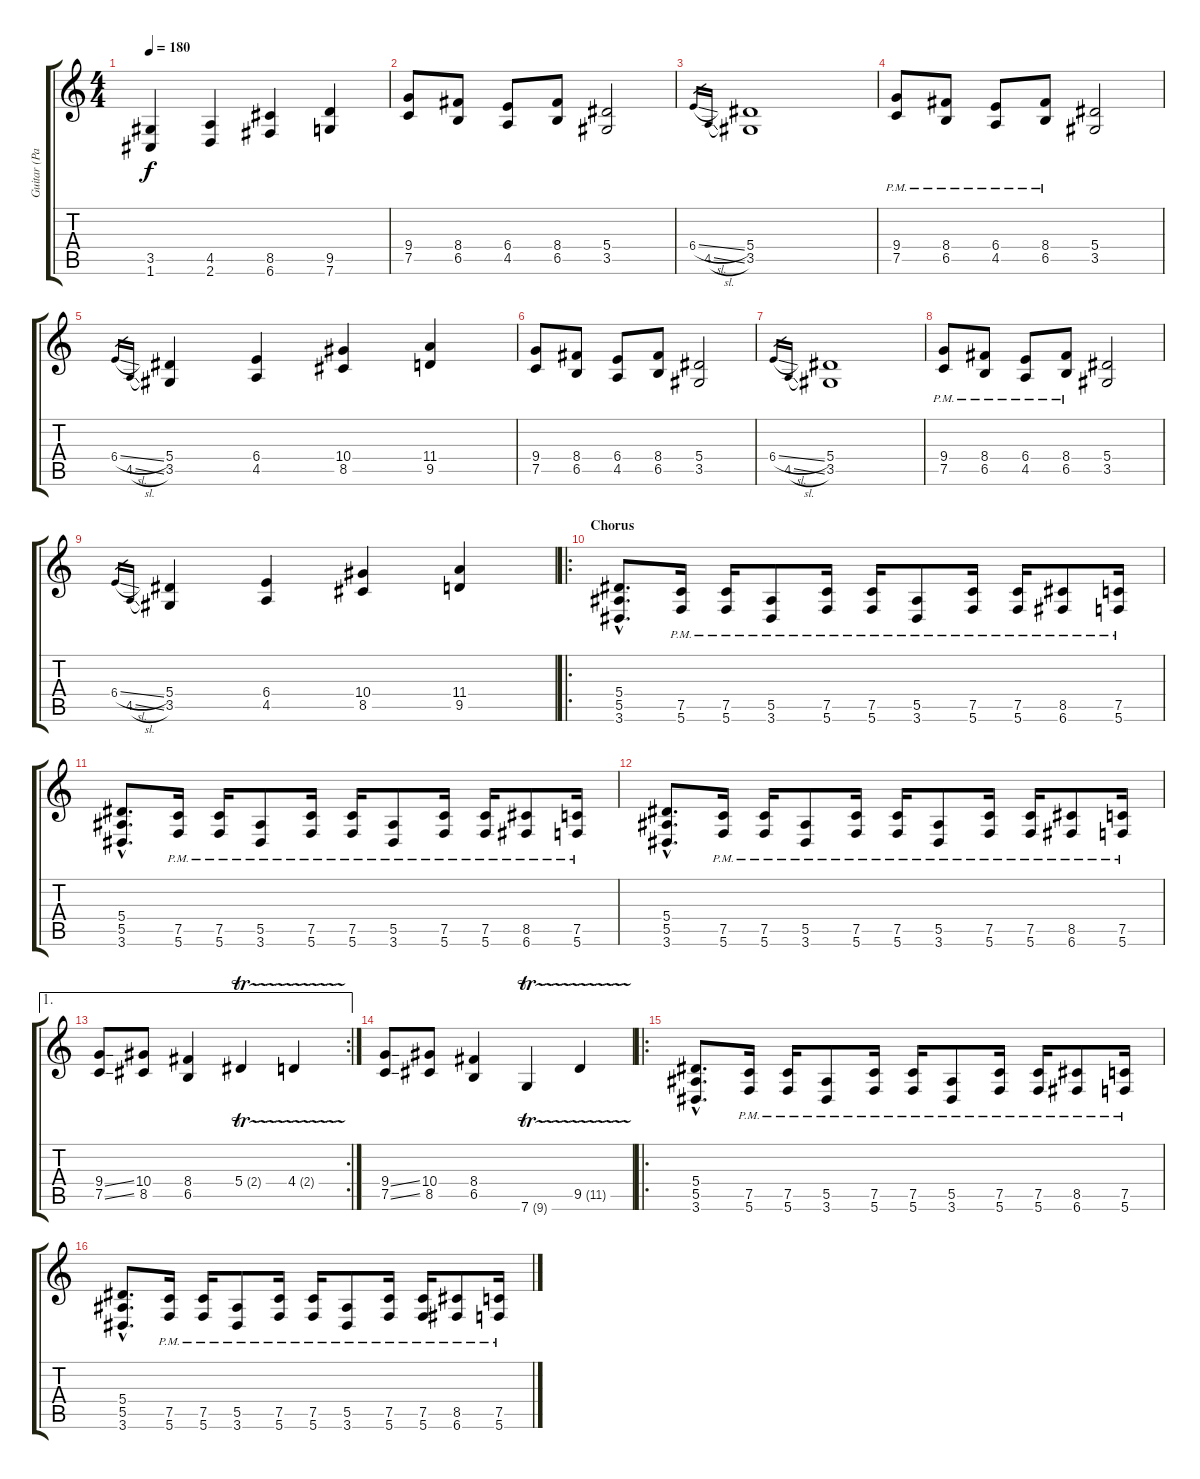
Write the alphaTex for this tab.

\track ("Guitar (Paul)" "Guitar (Pa") {instrument distortionguitar}
\staff {score tabs}
\tuning (C4 G3 Eb3 Bb2 F2 C2) {hide}
\ts (4 4)
\tempo 180
\clef g2
\ks c
(3.5 1.6).4{dy f} (4.5 2.6).4 (8.5 6.6).4 (9.5 7.6).4 |
(9.4 7.5).8 (8.4 6.5).8 (6.4 4.5).8 (8.4 6.5).8 (5.4 3.5).2 |
6.4{sl}.16{gr} 4.5{sl}.16{gr} (5.4 3.5).1 |
(9.4{pm} 7.5{pm}).8 (8.4{pm} 6.5{pm}).8 (6.4{pm} 4.5{pm}).8 (8.4{pm} 6.5{pm}).8 (5.4 3.5).2 |
6.4{sl}.16{gr} 4.5{sl}.16{gr} (5.4 3.5).4 (6.4 4.5).4 (10.4 8.5).4 (11.4 9.5).4 |
(9.4 7.5).8 (8.4 6.5).8 (6.4 4.5).8 (8.4 6.5).8 (5.4 3.5).2 |
6.4{sl}.16{gr} 4.5{sl}.16{gr} (5.4 3.5).1 |
(9.4{pm} 7.5{pm}).8 (8.4{pm} 6.5{pm}).8 (6.4{pm} 4.5{pm}).8 (8.4{pm} 6.5{pm}).8 (5.4 3.5).2 |
6.4{sl}.16{gr} 4.5{sl}.16{gr} (5.4 3.5).4 (6.4 4.5).4 (10.4 8.5).4 (11.4 9.5).4 |
\ro
\section ("" "Chorus")
(5.4{hac} 5.5{hac} 3.6{hac}).8{d} (7.5{pm} 5.6{pm}).16 (7.5{pm} 5.6{pm}).16 (5.5{pm} 3.6{pm}).8 (7.5{pm} 5.6{pm}).16 (7.5{pm} 5.6{pm}).16 (5.5{pm} 3.6{pm}).8 (7.5{pm} 5.6{pm}).16 (7.5{pm} 5.6{pm}).16 (8.5{pm} 6.6{pm}).8 (7.5{pm} 5.6{pm}).16 |
(5.4{hac} 5.5{hac} 3.6{hac}).8{d} (7.5{pm} 5.6{pm}).16 (7.5{pm} 5.6{pm}).16 (5.5{pm} 3.6{pm}).8 (7.5{pm} 5.6{pm}).16 (7.5{pm} 5.6{pm}).16 (5.5{pm} 3.6{pm}).8 (7.5{pm} 5.6{pm}).16 (7.5{pm} 5.6{pm}).16 (8.5{pm} 6.6{pm}).8 (7.5{pm} 5.6{pm}).16 |
(5.4{hac} 5.5{hac} 3.6{hac}).8{d} (7.5{pm} 5.6{pm}).16 (7.5{pm} 5.6{pm}).16 (5.5{pm} 3.6{pm}).8 (7.5{pm} 5.6{pm}).16 (7.5{pm} 5.6{pm}).16 (5.5{pm} 3.6{pm}).8 (7.5{pm} 5.6{pm}).16 (7.5{pm} 5.6{pm}).16 (8.5{pm} 6.6{pm}).8 (7.5{pm} 5.6{pm}).16 |
\ae 1
\rc 2
(9.4{ss} 7.5{ss}).8 (10.4 8.5).8 (8.4 6.5).4 5.4{tr (2 16)}.4 4.4{tr (2 16)}.4 |
(9.4{ss} 7.5{ss}).8 (10.4 8.5).8 (8.4 6.5).4 7.6{tr (9 16)}.4 9.5{tr (11 16)}.4 |
\ro
(5.4{hac} 5.5{hac} 3.6{hac}).8{d} (7.5{pm} 5.6{pm}).16 (7.5{pm} 5.6{pm}).16 (5.5{pm} 3.6{pm}).8 (7.5{pm} 5.6{pm}).16 (7.5{pm} 5.6{pm}).16 (5.5{pm} 3.6{pm}).8 (7.5{pm} 5.6{pm}).16 (7.5{pm} 5.6{pm}).16 (8.5{pm} 6.6{pm}).8 (7.5{pm} 5.6{pm}).16 |
(5.4{hac} 5.5{hac} 3.6{hac}).8{d} (7.5{pm} 5.6{pm}).16 (7.5{pm} 5.6{pm}).16 (5.5{pm} 3.6{pm}).8 (7.5{pm} 5.6{pm}).16 (7.5{pm} 5.6{pm}).16 (5.5{pm} 3.6{pm}).8 (7.5{pm} 5.6{pm}).16 (7.5{pm} 5.6{pm}).16 (8.5{pm} 6.6{pm}).8 (7.5{pm} 5.6{pm}).16
